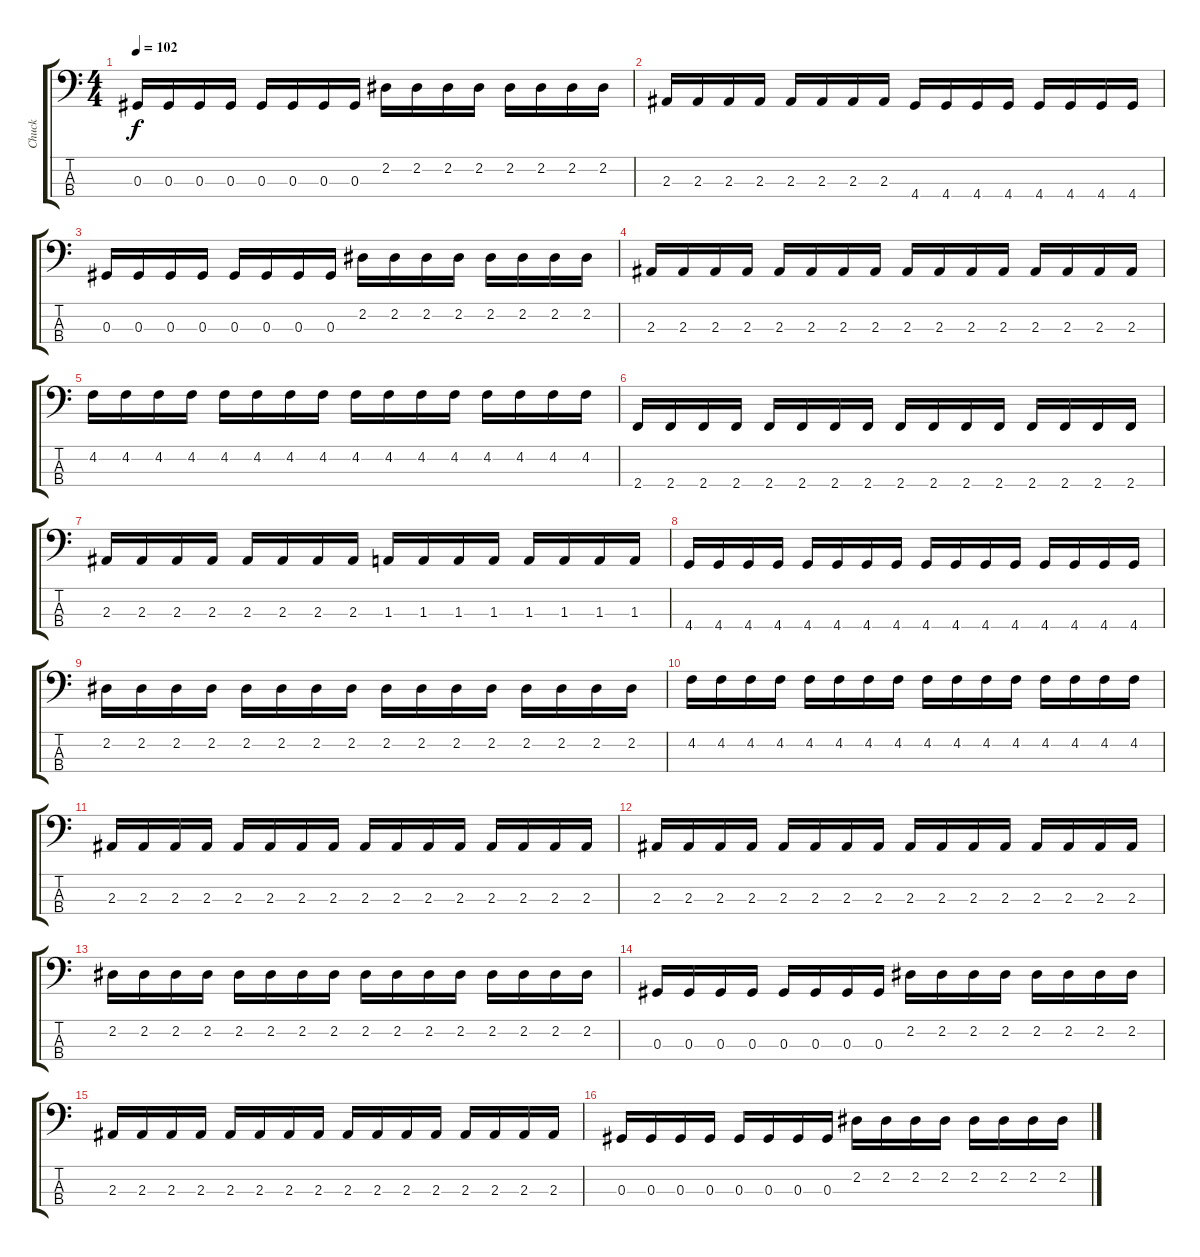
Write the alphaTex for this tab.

\track ("Chuck" "Chuck") {instrument electricbasspick}
\staff {score tabs}
\tuning (Gb2 Db2 Ab1 Eb1) {hide}
\ts (4 4)
\tempo 102
\clef f4
\ks c
0.3.16{dy f} 0.3.16 0.3.16 0.3.16 0.3.16 0.3.16 0.3.16 0.3.16 2.2.16 2.2.16 2.2.16 2.2.16 2.2.16 2.2.16 2.2.16 2.2.16 |
2.3.16 2.3.16 2.3.16 2.3.16 2.3.16 2.3.16 2.3.16 2.3.16 4.4.16 4.4.16 4.4.16 4.4.16 4.4.16 4.4.16 4.4.16 4.4.16 |
0.3.16 0.3.16 0.3.16 0.3.16 0.3.16 0.3.16 0.3.16 0.3.16 2.2.16 2.2.16 2.2.16 2.2.16 2.2.16 2.2.16 2.2.16 2.2.16 |
2.3.16 2.3.16 2.3.16 2.3.16 2.3.16 2.3.16 2.3.16 2.3.16 2.3.16 2.3.16 2.3.16 2.3.16 2.3.16 2.3.16 2.3.16 2.3.16 |
4.2.16 4.2.16 4.2.16 4.2.16 4.2.16 4.2.16 4.2.16 4.2.16 4.2.16 4.2.16 4.2.16 4.2.16 4.2.16 4.2.16 4.2.16 4.2.16 |
2.4.16 2.4.16 2.4.16 2.4.16 2.4.16 2.4.16 2.4.16 2.4.16 2.4.16 2.4.16 2.4.16 2.4.16 2.4.16 2.4.16 2.4.16 2.4.16 |
2.3.16 2.3.16 2.3.16 2.3.16 2.3.16 2.3.16 2.3.16 2.3.16 1.3.16 1.3.16 1.3.16 1.3.16 1.3.16 1.3.16 1.3.16 1.3.16 |
4.4.16 4.4.16 4.4.16 4.4.16 4.4.16 4.4.16 4.4.16 4.4.16 4.4.16 4.4.16 4.4.16 4.4.16 4.4.16 4.4.16 4.4.16 4.4.16 |
2.2.16 2.2.16 2.2.16 2.2.16 2.2.16 2.2.16 2.2.16 2.2.16 2.2.16 2.2.16 2.2.16 2.2.16 2.2.16 2.2.16 2.2.16 2.2.16 |
4.2.16 4.2.16 4.2.16 4.2.16 4.2.16 4.2.16 4.2.16 4.2.16 4.2.16 4.2.16 4.2.16 4.2.16 4.2.16 4.2.16 4.2.16 4.2.16 |
2.3.16 2.3.16 2.3.16 2.3.16 2.3.16 2.3.16 2.3.16 2.3.16 2.3.16 2.3.16 2.3.16 2.3.16 2.3.16 2.3.16 2.3.16 2.3.16 |
2.3.16 2.3.16 2.3.16 2.3.16 2.3.16 2.3.16 2.3.16 2.3.16 2.3.16 2.3.16 2.3.16 2.3.16 2.3.16 2.3.16 2.3.16 2.3.16 |
2.2.16 2.2.16 2.2.16 2.2.16 2.2.16 2.2.16 2.2.16 2.2.16 2.2.16 2.2.16 2.2.16 2.2.16 2.2.16 2.2.16 2.2.16 2.2.16 |
0.3.16 0.3.16 0.3.16 0.3.16 0.3.16 0.3.16 0.3.16 0.3.16 2.2.16 2.2.16 2.2.16 2.2.16 2.2.16 2.2.16 2.2.16 2.2.16 |
2.3.16 2.3.16 2.3.16 2.3.16 2.3.16 2.3.16 2.3.16 2.3.16 2.3.16 2.3.16 2.3.16 2.3.16 2.3.16 2.3.16 2.3.16 2.3.16 |
0.3.16 0.3.16 0.3.16 0.3.16 0.3.16 0.3.16 0.3.16 0.3.16 2.2.16 2.2.16 2.2.16 2.2.16 2.2.16 2.2.16 2.2.16 2.2.16
